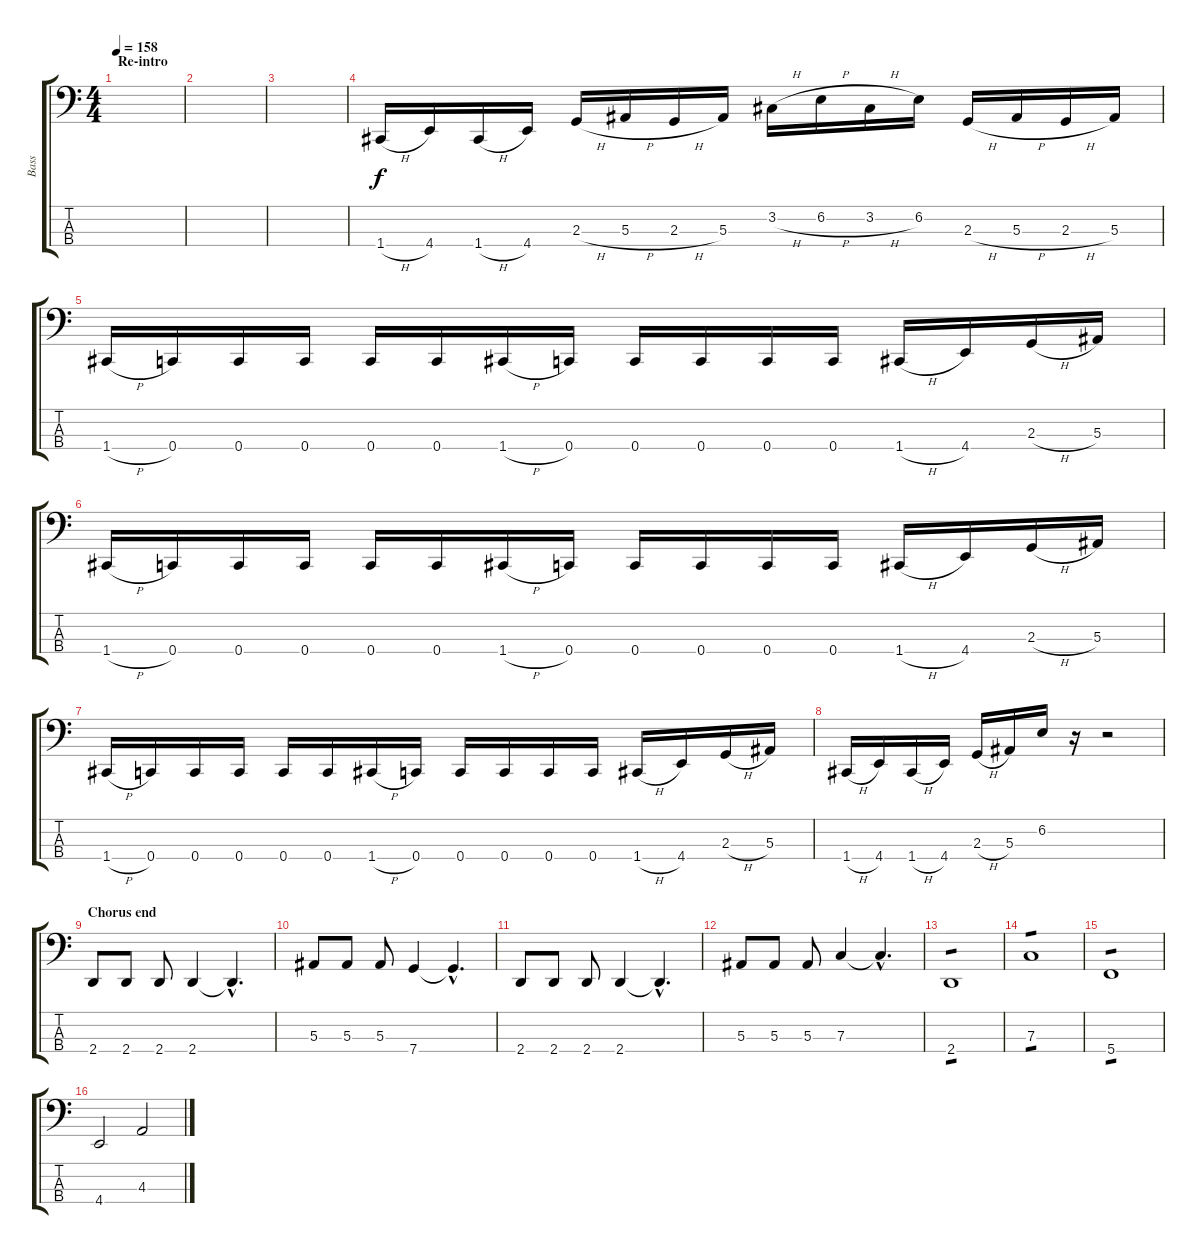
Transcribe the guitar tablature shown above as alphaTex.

\track ("Bass" "Bass") {instrument electricbassfinger}
\staff {score tabs}
\tuning (Eb2 Bb1 F1 C1) {hide}
\ts (4 4)
\section ("" "Re-intro")
\tempo 158
\clef f4
\ks c
|
|
|
1.4{h}.16 4.4.16 1.4{h}.16 4.4.16 2.3{h}.16 5.3{h}.16 2.3{h}.16 5.3.16 3.2{h}.16 6.2{h}.16 3.2{h}.16 6.2.16 2.3{h}.16 5.3{h}.16 2.3{h}.16 5.3.16 |
1.4{h}.16 0.4.16 0.4.16 0.4.16 0.4.16 0.4.16 1.4{h}.16 0.4.16 0.4.16 0.4.16 0.4.16 0.4.16 1.4{h}.16 4.4.16 2.3{h}.16 5.3.16 |
1.4{h}.16 0.4.16 0.4.16 0.4.16 0.4.16 0.4.16 1.4{h}.16 0.4.16 0.4.16 0.4.16 0.4.16 0.4.16 1.4{h}.16 4.4.16 2.3{h}.16 5.3.16 |
1.4{h}.16 0.4.16 0.4.16 0.4.16 0.4.16 0.4.16 1.4{h}.16 0.4.16 0.4.16 0.4.16 0.4.16 0.4.16 1.4{h}.16 4.4.16 2.3{h}.16 5.3.16 |
1.4{h}.16 4.4.16 1.4{h}.16 4.4.16 2.3{h}.16 5.3.16 6.2.16 r.16 r.2 |
\section ("" "Chorus end")
2.4.8 2.4.8 2.4.8 2.4.4 2.4{hac t}.4{d} |
5.3.8 5.3.8 5.3.8 7.4.4 7.4{hac t}.4{d} |
2.4.8 2.4.8 2.4.8 2.4.4 2.4{hac t}.4{d} |
5.3.8 5.3.8 5.3.8 7.3.4 7.3{hac t}.4{d} |
2.4.1{tp 1} |
7.3.1{tp 1} |
5.4.1{tp 1} |
4.4.2 4.3.2
